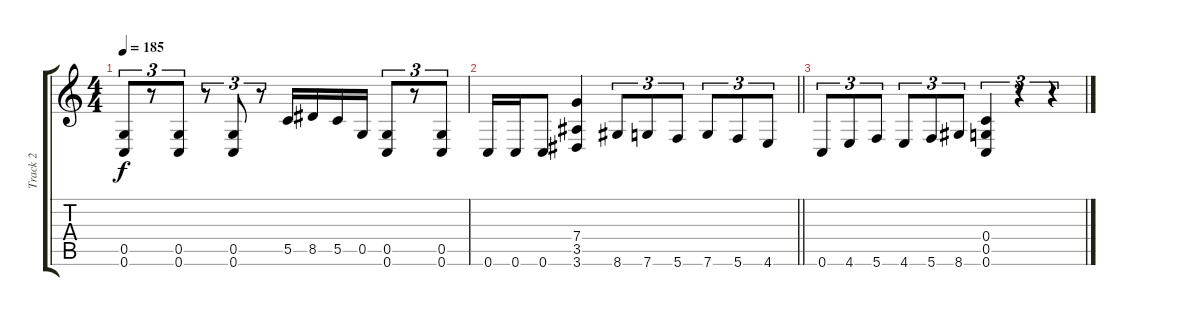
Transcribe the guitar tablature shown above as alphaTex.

\track ("Track 2" "Track 2") {instrument distortionguitar}
\staff {score tabs}
\tuning (D4 A3 F3 C3 G2 C2) {hide}
\ts (4 4)
\tempo 185
\clef g2
\ks c
(0.5 0.6).8{tu (3 2) dy f} r.8{tu (3 2)} (0.5 0.6).8{tu (3 2)} r.8{tu (3 2)} (0.5 0.6).8{tu (3 2)} r.8{tu (3 2)} 5.5.16 8.5.16 5.5.16 0.5.16 (0.5 0.6).8{tu (3 2)} r.8{tu (3 2)} (0.5 0.6).8{tu (3 2)} |
\barLineRight lightlight
0.6.16 0.6.16 0.6.8 (7.4 3.5 3.6).4 8.6.8{tu (3 2)} 7.6.8{tu (3 2)} 5.6.8{tu (3 2)} 7.6.8{tu (3 2)} 5.6.8{tu (3 2)} 4.6.8{tu (3 2)} |
0.6.8{tu (3 2)} 4.6.8{tu (3 2)} 5.6.8{tu (3 2)} 4.6.8{tu (3 2)} 5.6.8{tu (3 2)} 8.6.8{tu (3 2)} (0.4 0.5 0.6).4{tu (3 2)} r.4{tu (3 2)} r.4{tu (3 2)}
